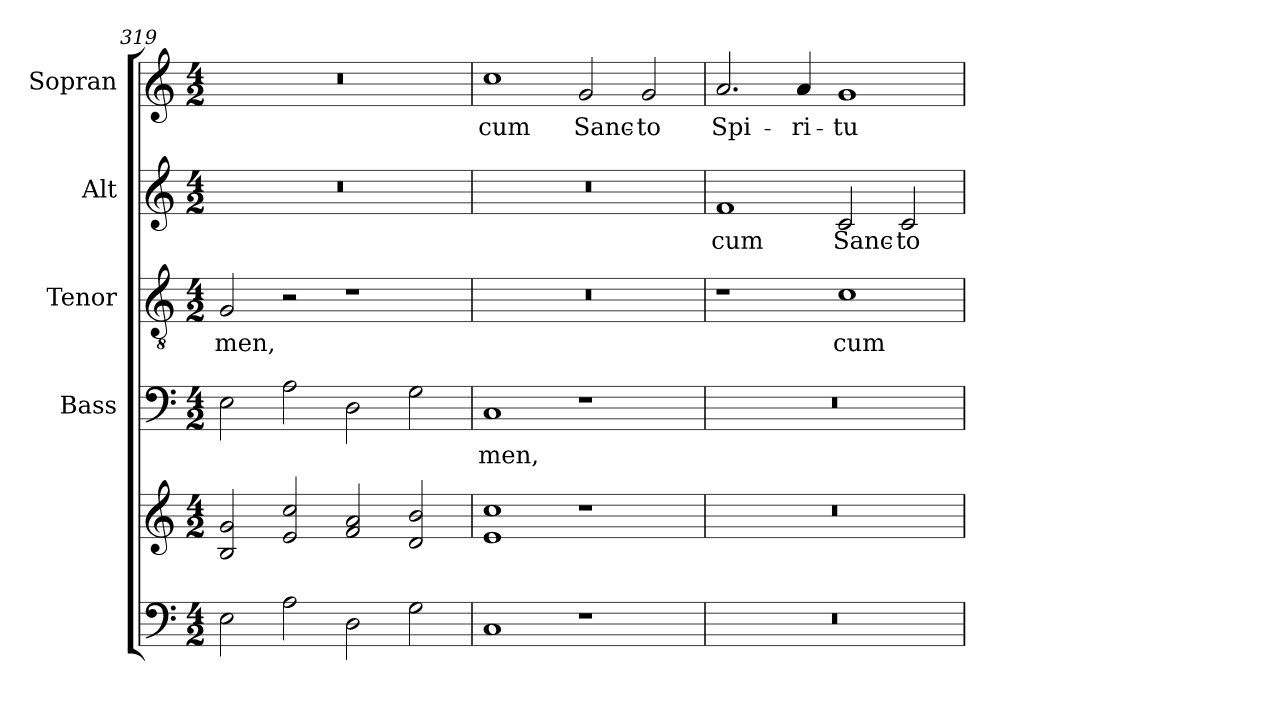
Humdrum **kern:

**kern	**kern	**kern	**text	**kern	**text	**kern	**text	**kern	**text
*part5	*part5	*part4	*part4	*part3	*part3	*part2	*part2	*part1	*part1
*staff6	*staff5	*staff4	*staff4	*staff3	*staff3	*staff2	*staff2	*staff1	*staff1
*	*	*I"Bass	*	*I"Tenor	*	*I"Alt	*	*I"Sopran	*
*	*	*I'B.	*	*I'T.	*	*I'A.	*	*I'S.	*
!!LO:PB:g=z
*clefF4	*clefG2	*clefF4	*	*clefGv2	*	*clefG2	*	*clefG2	*
*k[]	*k[]	*k[]	*	*k[]	*	*k[]	*	*k[]	*
*C:	*C:	*C:	*	*C:	*	*C:	*	*C:	*
*M4/2	*M4/2	*M4/2	*	*M4/2	*	*M4/2	*	*M4/2	*
=319	=319	=319	=319	=319	=319	=319	=319	=319	=319
!	!	!	!	!	!LO:LY:b	!	!	!	!
2E\	2B/ 2g/	2E\	.	2G/	-men,	0r	.	0r	.
2A\	2e/ 2cc/	2A\	.	2r	.	.	.	.	.
2D\	2f/ 2a/	2D\	.	1r	.	.	.	.	.
2G\	2d/ 2b/	2G\	.	.	.	.	.	.	.
=320	=320	=320	=320	=320	=320	=320	=320	=320	=320
!	!	!	!LO:LY:b	!	!	!	!	!	!LO:LY:b
1C	1e 1cc	1C	-men,	0r	.	0r	.	1cc	cum
!	!	!	!	!	!	!	!	!	!LO:LY:b
1r	1r	1r	.	.	.	.	.	2g/	Sanc-
!	!	!	!	!	!	!	!	!	!LO:LY:b
.	.	.	.	.	.	.	.	2g/	-to
=321	=321	=321	=321	=321	=321	=321	=321	=321	=321
!	!	!	!	!	!	!	!LO:LY:b	!	!LO:LY:b
0r	0r	0r	.	1r	.	1f	cum	2.a/	Spi-
!	!	!	!	!	!	!	!	!	!LO:LY:b
.	.	.	.	.	.	.	.	4a/	-ri-
!	!	!	!	!	!LO:LY:b	!	!LO:LY:b	!	!LO:LY:b
.	.	.	.	1c	cum	2c/	Sanc-	1g	-tu
!	!	!	!	!	!	!	!LO:LY:b	!	!
.	.	.	.	.	.	2c/	-to	.	.
=	=	=	=	=	=	=	=	=	=
*-	*-	*-	*-	*-	*-	*-	*-	*-	*-
